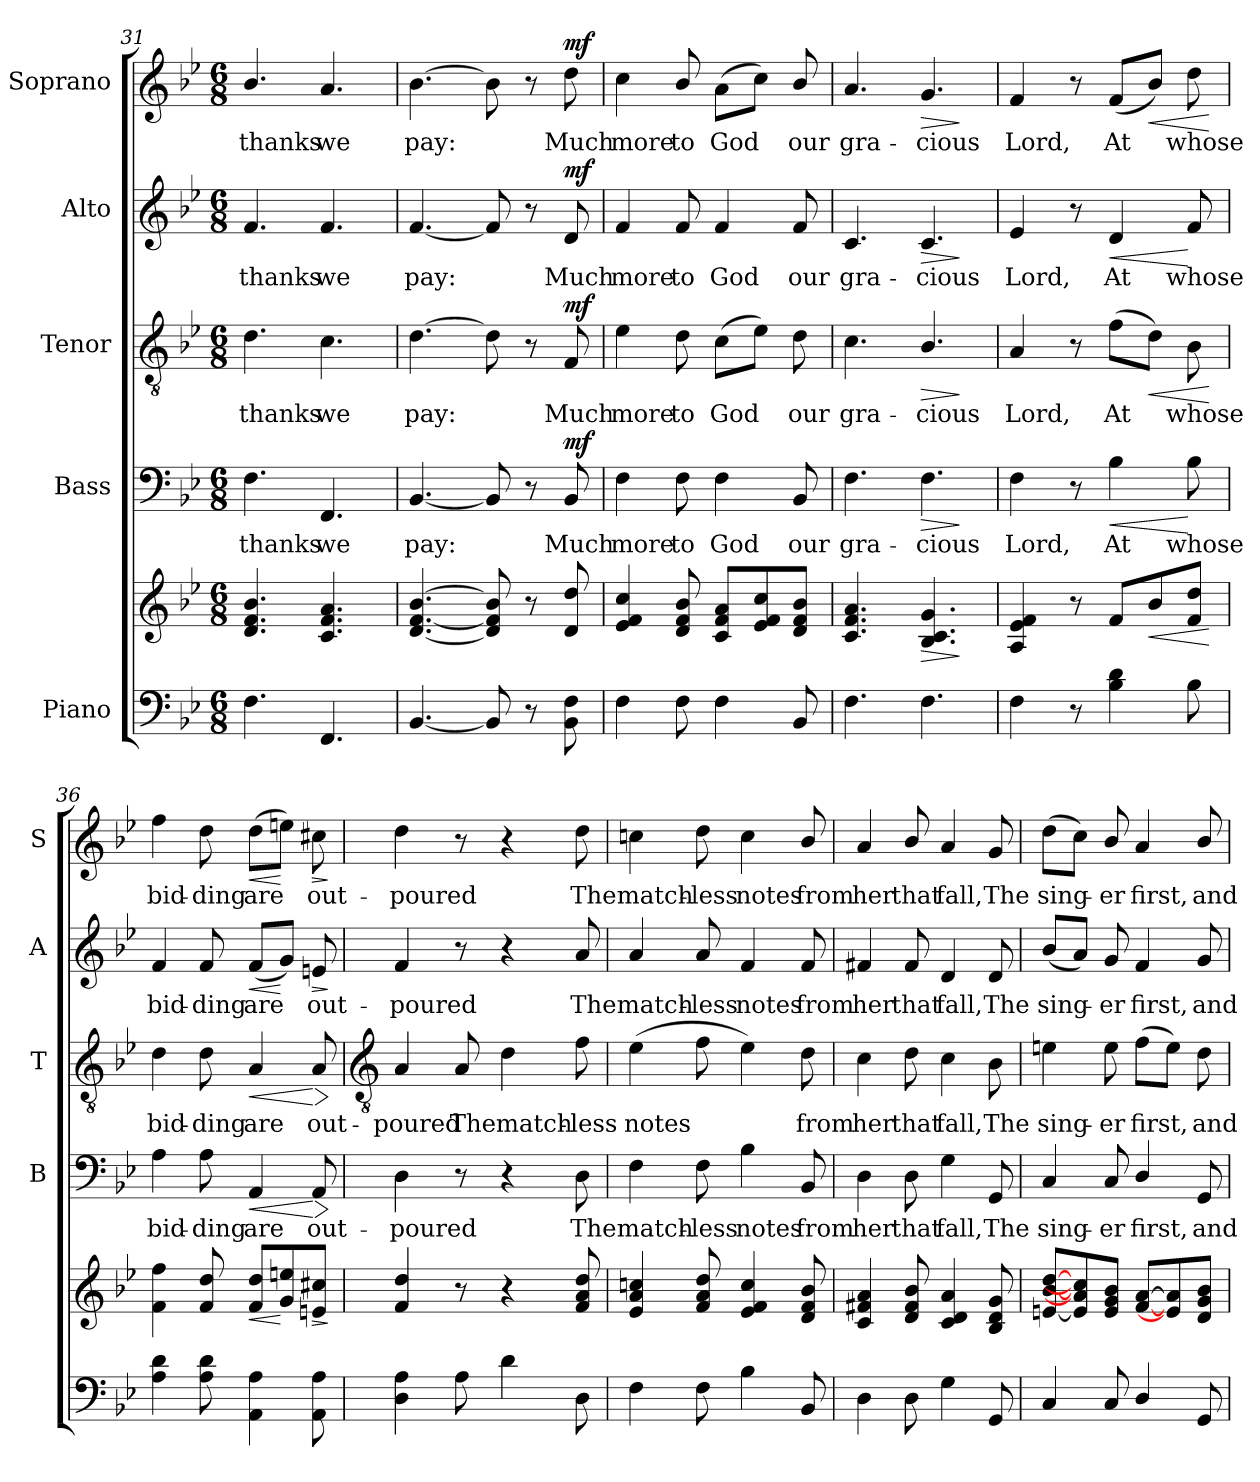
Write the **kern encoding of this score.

**kern	**kern	**dynam	**kern	**text	**dynam	**kern	**text	**dynam	**kern	**text	**dynam	**kern	**text	**dynam
*part5	*part5	*part5	*part4	*part4	*part4	*part3	*part3	*part3	*part2	*part2	*part2	*part1	*part1	*part1
*staff6	*staff5	*staff5/6	*staff4	*staff4	*staff4	*staff3	*staff3	*staff3	*staff2	*staff2	*staff2	*staff1	*staff1	*staff1
*I"Piano	*	*	*I"Bass	*	*	*I"Tenor	*	*	*I"Alto	*	*	*I"Soprano	*	*
*	*	*	*I'B	*	*	*I'T	*	*	*I'A	*	*	*I'S	*	*
!!LO:LB:g=z
*clefF4	*clefG2	*	*clefF4	*	*	*clefGv2	*	*	*clefG2	*	*	*clefG2	*	*
*k[b-e-]	*k[b-e-]	*	*k[b-e-]	*	*	*k[b-e-]	*	*	*k[b-e-]	*	*	*k[b-e-]	*	*
*B-:	*B-:	*	*B-:	*	*	*B-:	*	*	*B-:	*	*	*B-:	*	*
*M6/8	*M6/8	*	*M6/8	*	*	*M6/8	*	*	*M6/8	*	*	*M6/8	*	*
=31	=31	=31	=31	=31	=31	=31	=31	=31	=31	=31	=31	=31	=31	=31
!	!	!	!	!LO:LY:b	!	!	!LO:LY:b	!	!	!LO:LY:b	!	!	!LO:LY:b	!
4.F	4.d/ 4.f/ 4.b-/	.	4.F	thanks	.	4.d	thanks	.	4.f	thanks	.	4.b-/	thanks	.
!	!	!	!	!LO:LY:b	!	!	!LO:LY:b	!	!	!LO:LY:b	!	!	!LO:LY:b	!
4.FF	4.c 4.f 4.a	.	4.FF	we	.	4.c	we	.	4.f	we	.	4.a	we	.
=32	=32	=32	=32	=32	=32	=32	=32	=32	=32	=32	=32	=32	=32	=32
!	!	!	!	!LO:LY:b	!	!	!LO:LY:b	!	!	!LO:LY:b	!	!	!LO:LY:b	!
[4.BB-	[4.d [4.f [4.b-	.	[4.BB-	pay:	.	[4.d	pay:	.	[4.f	pay:	.	[4.b-	pay:	.
8BB-]	8d] 8f] 8b-]	.	8BB-]	.	.	8d]	.	.	8f]	.	.	8b-]	.	.
8r	8r	.	8r	.	.	8r	.	.	8r	.	.	8r	.	.
!	!	!LO:DY:b=2	!	!LO:LY:b	!	!	!LO:LY:b	!	!	!LO:LY:b	!	!	!LO:LY:b	!
!	!	!LO:DY:n=1:b	!	!	!LO:DY:b	!	!	!LO:DY:b	!	!	!LO:DY:b	!	!	!LO:DY:b
8BB- 8F	8d 8dd	mf mf	8BB-	Much	mf	8F	Much	mf	8d	Much	mf	8dd	Much	mf
=33	=33	=33	=33	=33	=33	=33	=33	=33	=33	=33	=33	=33	=33	=33
!	!	!	!	!LO:LY:b	!	!	!LO:LY:b	!	!	!LO:LY:b	!	!	!LO:LY:b	!
4F	4e- 4f 4cc	.	4F	more	.	4e-	more	.	4f	more	.	4cc	more	.
!	!	!	!	!LO:LY:b	!	!	!LO:LY:b	!	!	!LO:LY:b	!	!	!LO:LY:b	!
8F	8d/ 8f/ 8b-/	.	8F	to	.	8d	to	.	8f	to	.	8b-/	to	.
!	!	!	!	!LO:LY:b	!	!	!LO:LY:b	!	!	!LO:LY:b	!	!	!LO:LY:b	!
4F	8c 8f 8aL	.	4F	God	.	(>8cL	God	.	4f	God	.	(>8aL	God	.
.	8e- 8f 8cc	.	.	.	.	8e-J)	.	.	.	.	.	8ccJ)	.	.
!	!	!	!	!LO:LY:b	!	!	!LO:LY:b	!	!	!LO:LY:b	!	!	!LO:LY:b	!
8BB-	8d/ 8f/ 8b-/J	.	8BB-	our	.	8d	our	.	8f	our	.	8b-/	our	.
=34	=34	=34	=34	=34	=34	=34	=34	=34	=34	=34	=34	=34	=34	=34
!	!	!	!	!LO:LY:b	!	!	!LO:LY:b	!	!	!LO:LY:b	!	!	!LO:LY:b	!
4.F	4.c 4.f 4.a	.	4.F	gra-	.	4.c	gra-	.	4.c	gra-	.	4.a	gra-	.
!	!	!LO:HP:b	!	!LO:LY:b	!LO:HP:b	!	!LO:LY:b	!LO:HP:b	!	!LO:LY:b	!LO:HP:b	!	!LO:LY:b	!LO:HP:b
4.F	4.B- 4.c 4.g	>	4.F	-cious	>	4.B-/	-cious	>	4.c	-cious	>	4.g	-cious	>
.	.	]	.	.	]	.	.	]	.	.	]	.	.	]
=35	=35	=35	=35	=35	=35	=35	=35	=35	=35	=35	=35	=35	=35	=35
!	!	!	!	!LO:LY:b	!	!	!LO:LY:b	!	!	!LO:LY:b	!	!	!LO:LY:b	!
4F	4A 4e- 4f	.	4F	Lord,	.	4A	Lord,	.	4e-	Lord,	.	4f	Lord,	.
8r	8r	.	8r	.	.	8r	.	.	8r	.	.	8r	.	.
!	!	!	!	!LO:LY:b	!LO:HP:b	!	!LO:LY:b	!	!	!LO:LY:b	!LO:HP:b	!	!LO:LY:b	!
4B- 4d	8fL	.	4B-	At	<	(>8fL	At	.	4d	At	<	(<8fL	At	.
!	!	!LO:HP:b	!	!	!	!	!	!LO:HP:b	!	!	!	!	!	!LO:HP:b
.	8b-	<	.	.	.	8dJ)	.	<	.	.	.	8b-J)	.	<
!	!	!	!	!LO:LY:b	!	!	!LO:LY:b	!	!	!LO:LY:b	!	!	!LO:LY:b	!
8B-	8f 8ddJ	.	8B-	whose	[	8B-	whose	.	8f	whose	[	8dd	whose	.
.	.	[	.	.	.	.	.	[	.	.	.	.	.	[
=36	=36	=36	=36	=36	=36	=36	=36	=36	=36	=36	=36	=36	=36	=36
!	!	!	!	!LO:LY:b	!	!	!LO:LY:b	!	!	!LO:LY:b	!	!	!LO:LY:b	!
4A 4d	4f 4ff	.	4A	bid-	.	4d	bid-	.	4f	bid-	.	4ff	bid-	.
!	!	!	!	!LO:LY:b	!	!	!LO:LY:b	!	!	!LO:LY:b	!	!	!LO:LY:b	!
8A 8d	8f 8dd	.	8A	-ding	.	8d	-ding	.	8f	-ding	.	8dd	-ding	.
!	!	!LO:HP:b	!	!LO:LY:b	!LO:HP:b	!	!LO:LY:b	!LO:HP:b	!	!LO:LY:b	!LO:HP:b	!	!LO:LY:b	!LO:HP:b
4AA 4A	8f 8ddL	<	4AA	are	<	4A	are	<	(<8fL	are	<	(>8ddL	are	<
.	8g 8een	[	.	.	.	.	.	.	8gJ)	.	[	8eenJ)	.	[
!	!	!LO:HP:b	!	!LO:LY:b	!LO:HP:n=1:b	!	!LO:LY:b	!LO:HP:n=1:b	!	!LO:LY:b	!LO:HP:b	!	!LO:LY:b	!LO:HP:b
8AA 8A	8en 8cc#XJ	>	8AA	out-	[ >	8A	out-	[ >	8en	out-	>	8cc#X	out-	>
.	.	]	.	.	]	.	.	]	.	.	]	.	.	]
!!LO:LB:g=z
=37	=37	=37	=37	=37	=37	=37	=37	=37	=37	=37	=37	=37	=37	=37
*	*	*	*	*	*	*clefGv2	*	*	*	*	*	*	*	*
!	!	!	!	!LO:LY:b	!	!	!LO:LY:b	!	!	!LO:LY:b	!	!	!LO:LY:b	!
4D 4A	4f 4dd	.	4D	-poured	.	4A	-poured	.	4f	-poured	.	4dd	-poured	.
!	!	!	!	!	!	!	!LO:LY:b	!	!	!	!	!	!	!
8A	8r	.	8r	.	.	8A	The	.	8r	.	.	8r	.	.
!	!	!	!	!	!	!	!LO:LY:b	!	!	!	!	!	!	!
4d	4r	.	4r	.	.	4d	match-	.	4r	.	.	4r	.	.
!	!	!	!	!LO:LY:b	!	!	!LO:LY:b	!	!	!LO:LY:b	!	!	!LO:LY:b	!
8D	8f 8a 8dd	.	8D	The	.	8f	-less	.	8a	The	.	8dd	The	.
=38	=38	=38	=38	=38	=38	=38	=38	=38	=38	=38	=38	=38	=38	=38
!	!	!	!	!LO:LY:b	!	!	!LO:LY:b	!	!	!LO:LY:b	!	!	!LO:LY:b	!
4F	4e- 4a 4ccn	.	4F	match-	.	(>4e-	notes	.	4a	match-	.	4ccn	match-	.
!	!	!	!	!LO:LY:b	!	!	!	!	!	!LO:LY:b	!	!	!LO:LY:b	!
8F	8f 8a 8dd	.	8F	-less	.	8f	.	.	8a	-less	.	8dd	-less	.
!	!	!	!	!LO:LY:b	!	!	!	!	!	!LO:LY:b	!	!	!LO:LY:b	!
4B-	4e- 4f 4cc	.	4B-	notes	.	4e-)	.	.	4f	notes	.	4cc	notes	.
!	!	!	!	!LO:LY:b	!	!	!LO:LY:b	!	!	!LO:LY:b	!	!	!LO:LY:b	!
8BB-	8d/ 8f/ 8b-/	.	8BB-	from	.	8d	from	.	8f	from	.	8b-/	from	.
=39	=39	=39	=39	=39	=39	=39	=39	=39	=39	=39	=39	=39	=39	=39
!	!	!	!	!LO:LY:b	!	!	!LO:LY:b	!	!	!LO:LY:b	!	!	!LO:LY:b	!
4D	4c 4f#X 4a	.	4D	her	.	4c	her	.	4f#X	her	.	4a	her	.
!	!	!	!	!LO:LY:b	!	!	!LO:LY:b	!	!	!LO:LY:b	!	!	!LO:LY:b	!
8D	8d/ 8f#/ 8b-/	.	8D	that	.	8d	that	.	8f#	that	.	8b-/	that	.
!	!	!	!	!LO:LY:b	!	!	!LO:LY:b	!	!	!LO:LY:b	!	!	!LO:LY:b	!
4G	4c 4d 4a	.	4G	fall,	.	4c	fall,	.	4d	fall,	.	4a	fall,	.
!	!	!	!	!LO:LY:b	!	!	!LO:LY:b	!	!	!LO:LY:b	!	!	!LO:LY:b	!
8GG	8B- 8d 8g	.	8GG	The	.	8B-	The	.	8d	The	.	8g	The	.
=40	=40	=40	=40	=40	=40	=40	=40	=40	=40	=40	=40	=40	=40	=40
!	!	!	!	!LO:LY:b	!	!	!LO:LY:b	!	!	!LO:LY:b	!	!	!LO:LY:b	!
4C	[8en [8b- [8ddL	.	4C	sing-	.	4en	sing-	.	(<8b-L	sing-	.	(>8ddL	sing-	.
.	8e] 8a] 8cc]	.	.	.	.	.	.	.	8aJ)	.	.	8ccJ)	.	.
!	!	!	!	!LO:LY:b	!	!	!LO:LY:b	!	!	!LO:LY:b	!	!	!LO:LY:b	!
8C	8e/ 8g/ 8b-/J	.	8C	-er	.	8e	-er	.	8g	er	.	8b-/	er	.
!	!	!	!	!LO:LY:b	!	!	!LO:LY:b	!	!	!LO:LY:b	!	!	!LO:LY:b	!
4D/	[8f [8aL	.	4D/	first,	.	(>8fL	first,	.	4f	first,	.	4a	first,	.
.	8e] 8a]	.	.	.	.	8eJ)	.	.	.	.	.	.	.	.
!	!	!	!	!LO:LY:b	!	!	!LO:LY:b	!	!	!LO:LY:b	!	!	!LO:LY:b	!
8GG	8d/ 8g/ 8b-/J	.	8GG	and	.	8d	and	.	8g	and	.	8b-/	and	.
=	=	=	=	=	=	=	=	=	=	=	=	=	=	=
*-	*-	*-	*-	*-	*-	*-	*-	*-	*-	*-	*-	*-	*-	*-
